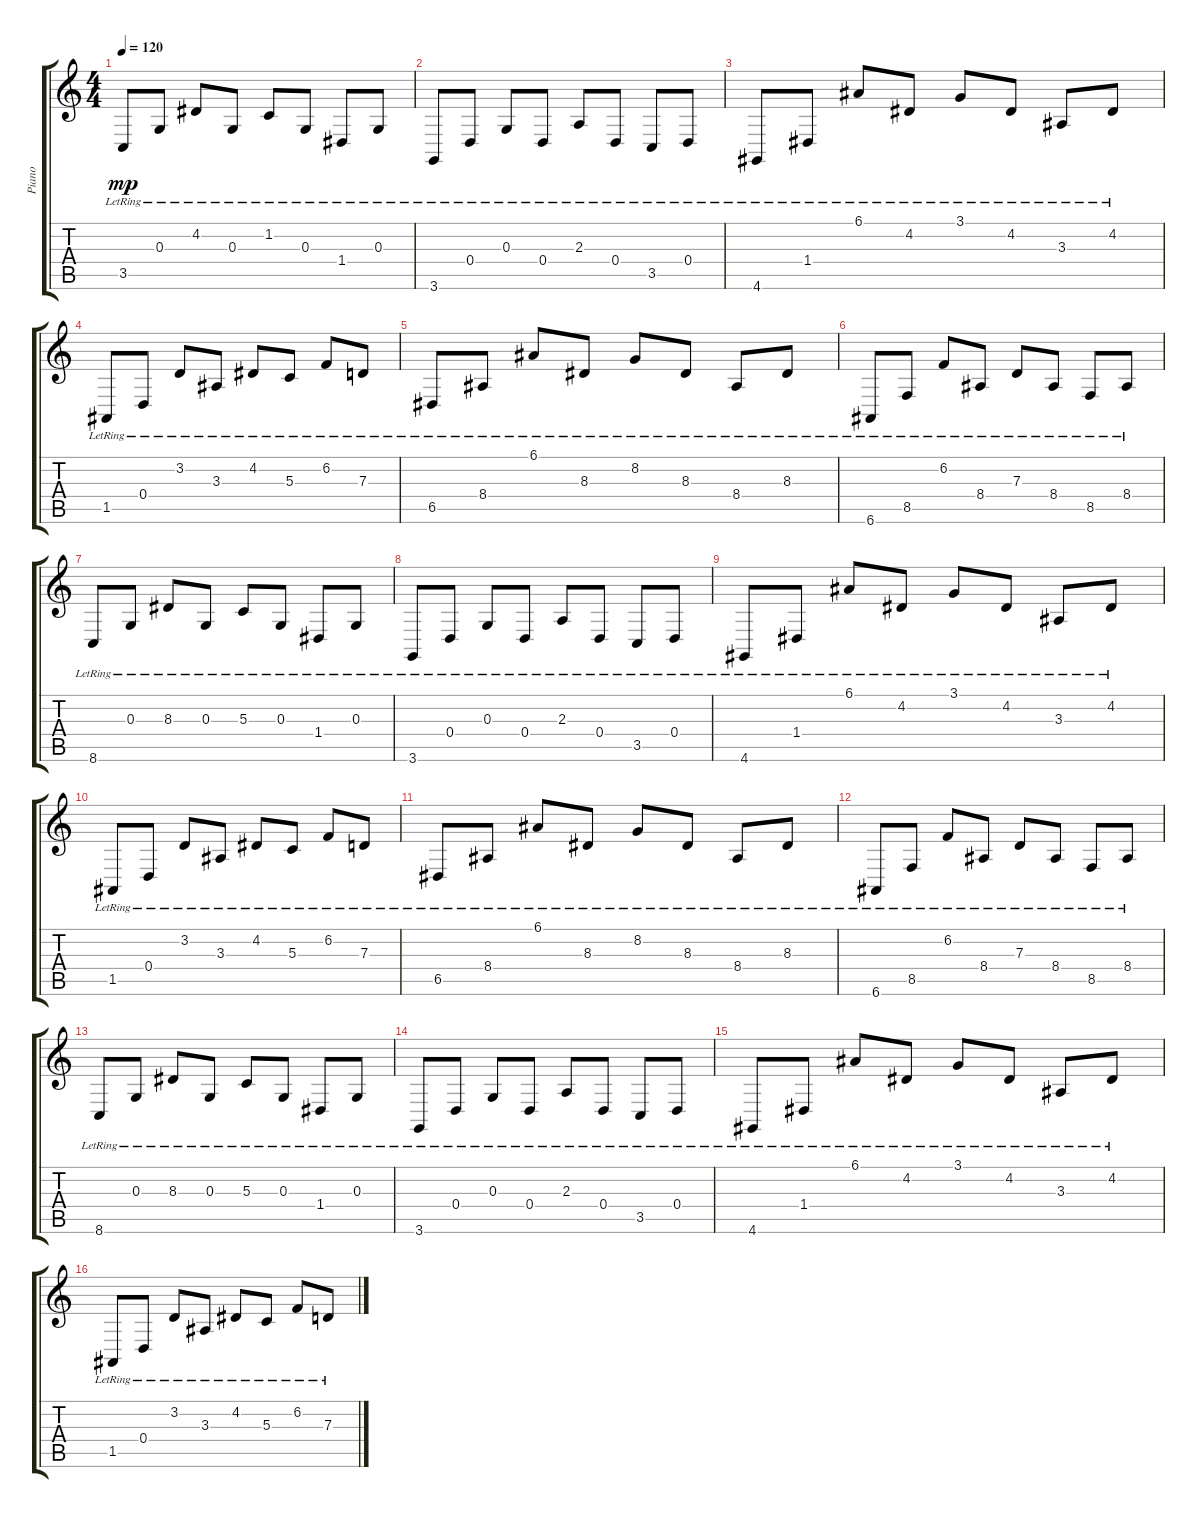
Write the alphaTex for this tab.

\track ("Piano" "Piano") {instrument acousticgrandpiano}
\staff {score tabs}
\tuning (E4 B3 G3 D3 A2 E2) {hide}
\ts (4 4)
\tempo 120
\clef g2
\ks c
3.5{lr}.8{dy mp} 0.3{lr}.8 4.2{lr}.8 0.3{lr}.8 1.2{lr}.8 0.3{lr}.8 1.4{lr}.8 0.3{lr}.8 |
3.6{lr}.8 0.4{lr}.8 0.3{lr}.8 0.4{lr}.8 2.3{lr}.8 0.4{lr}.8 3.5{lr}.8 0.4{lr}.8 |
4.6{lr}.8 1.4{lr}.8 6.1{lr}.8 4.2{lr}.8 3.1{lr}.8 4.2{lr}.8 3.3{lr}.8 4.2{lr}.8 |
1.5{lr}.8 0.4{lr}.8 3.2{lr}.8 3.3{lr}.8 4.2{lr}.8 5.3{lr}.8 6.2{lr}.8 7.3{lr}.8 |
6.5{lr}.8 8.4{lr}.8 6.1{lr}.8 8.3{lr}.8 8.2{lr}.8 8.3{lr}.8 8.4{lr}.8 8.3{lr}.8 |
6.6{lr}.8 8.5{lr}.8 6.2{lr}.8 8.4{lr}.8 7.3{lr}.8 8.4{lr}.8 8.5{lr}.8 8.4{lr}.8 |
8.6{lr}.8 0.3{lr}.8 8.3{lr}.8 0.3{lr}.8 5.3{lr}.8 0.3{lr}.8 1.4{lr}.8 0.3{lr}.8 |
3.6{lr}.8 0.4{lr}.8 0.3{lr}.8 0.4{lr}.8 2.3{lr}.8 0.4{lr}.8 3.5{lr}.8 0.4{lr}.8 |
4.6{lr}.8 1.4{lr}.8 6.1{lr}.8 4.2{lr}.8 3.1{lr}.8 4.2{lr}.8 3.3{lr}.8 4.2{lr}.8 |
1.5{lr}.8 0.4{lr}.8 3.2{lr}.8 3.3{lr}.8 4.2{lr}.8 5.3{lr}.8 6.2{lr}.8 7.3{lr}.8 |
6.5{lr}.8 8.4{lr}.8 6.1{lr}.8 8.3{lr}.8 8.2{lr}.8 8.3{lr}.8 8.4{lr}.8 8.3{lr}.8 |
6.6{lr}.8 8.5{lr}.8 6.2{lr}.8 8.4{lr}.8 7.3{lr}.8 8.4{lr}.8 8.5{lr}.8 8.4{lr}.8 |
8.6{lr}.8 0.3{lr}.8 8.3{lr}.8 0.3{lr}.8 5.3{lr}.8 0.3{lr}.8 1.4{lr}.8 0.3{lr}.8 |
3.6{lr}.8 0.4{lr}.8 0.3{lr}.8 0.4{lr}.8 2.3{lr}.8 0.4{lr}.8 3.5{lr}.8 0.4{lr}.8 |
4.6{lr}.8 1.4{lr}.8 6.1{lr}.8 4.2{lr}.8 3.1{lr}.8 4.2{lr}.8 3.3{lr}.8 4.2{lr}.8 |
1.5{lr}.8 0.4{lr}.8 3.2{lr}.8 3.3{lr}.8 4.2{lr}.8 5.3{lr}.8 6.2{lr}.8 7.3{lr}.8
